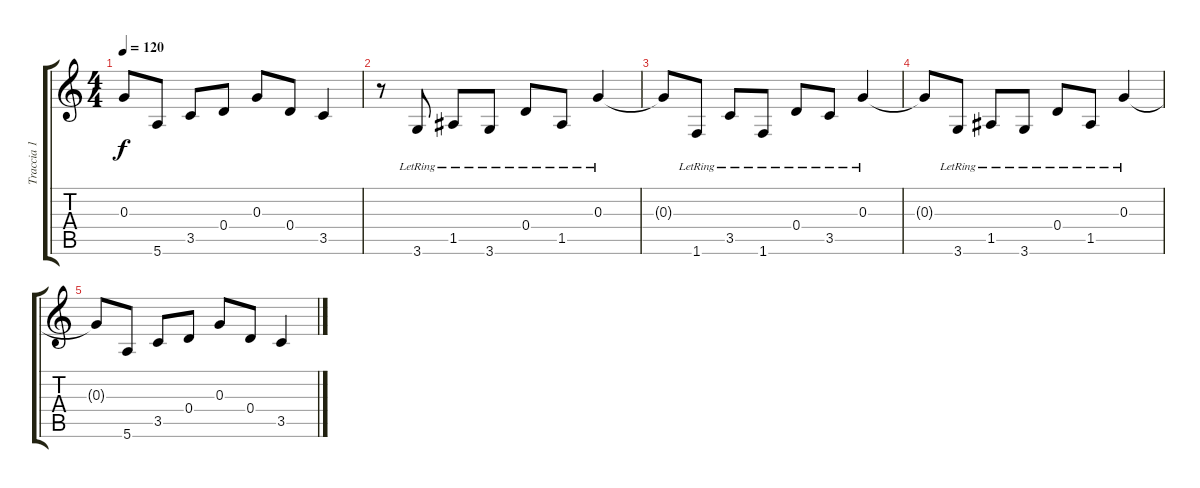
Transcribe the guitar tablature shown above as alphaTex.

\track ("Traccia 1" "Traccia 1") {instrument acousticguitarsteel}
\staff {score tabs}
\tuning (E4 B3 G3 D3 A2 E2) {hide}
\ts (4 4)
\tempo 120
\clef g2
\ks c
0.3{t}.8{dy f} 5.6.8 3.5.8 0.4.8 0.3.8 0.4.8 3.5.4 |
r.8 3.6{lr}.8 1.5{lr}.8 3.6{lr}.8 0.4{lr}.8 1.5{lr}.8 0.3{lr}.4 |
0.3{t}.8{volume 2} 1.6{lr}.8 3.5{lr}.8 1.6{lr}.8 0.4{lr}.8 3.5{lr}.8 0.3{lr}.4 |
0.3{t}.8 3.6{lr}.8 1.5{lr}.8 3.6{lr}.8 0.4{lr}.8 1.5{lr}.8 0.3{lr}.4 |
0.3{t}.8{volume 0} 5.6.8 3.5.8 0.4.8 0.3.8 0.4.8 3.5.4
